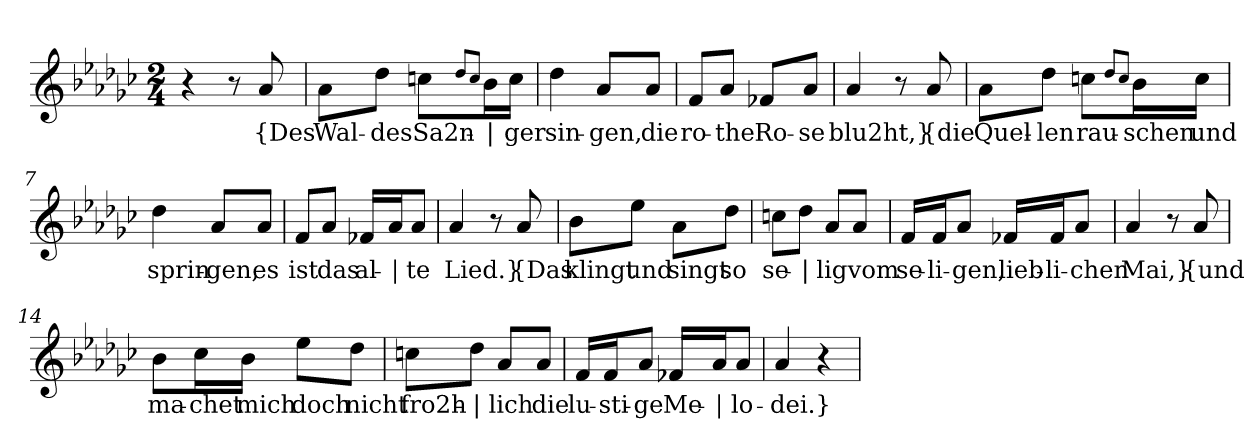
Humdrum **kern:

**kern	**text
*part1	*part1
*staff1	*staff1
*clefG2	*
*k[b-e-a-d-g-c-]	*
*M2/4	*
=1	=1
4r	.
8r	.
!	!LO:LY:b
8a-/	{Des
=2	=2
!	!LO:LY:b
8a-\L	Wal-
!	!LO:LY:b
8dd-\J	-des
!	!LO:LY:b
8ccn\L	Sa2n-
8qdd-/L	.
8qcc/J	.
!	!LO:LY:b
16b-\L	|
!	!LO:LY:b
16cc\JJ	-ger
=3	=3
!	!LO:LY:b
4dd-\	sin-
!	!LO:LY:b
8a-/L	-gen,
!	!LO:LY:b
8a-/J	die
=4	=4
!	!LO:LY:b
8f/L	ro-
!	!LO:LY:b
8a-/J	-the
!	!LO:LY:b
8f-X/L	Ro-
!	!LO:LY:b
8a-/J	-se
=5	=5
!	!LO:LY:b
4a-/	blu2ht,}
8r	.
!	!LO:LY:b
8a-/	{die
!!LO:LB:g=z
=6	=6
!	!LO:LY:b
8a-\L	Quel-
!	!LO:LY:b
8dd-\J	-len
!	!LO:LY:b
8ccn\L	rau-
8qdd-/L	.
8qcc/J	.
!	!LO:LY:b
16b-\L	-schen
!	!LO:LY:b
16cc\JJ	und
=7	=7
!	!LO:LY:b
4dd-\	sprin-
!	!LO:LY:b
8a-/L	-gen,
!	!LO:LY:b
8a-/J	es
=8	=8
!	!LO:LY:b
8f/L	ist
!	!LO:LY:b
8a-/J	das
!	!LO:LY:b
16f-X/LL	al-
!	!LO:LY:b
16a-/J	|
!	!LO:LY:b
8a-/J	-te
=9	=9
!	!LO:LY:b
4a-/	Lied.}
8r	.
!	!LO:LY:b
8a-/	{Das
=10	=10
!	!LO:LY:b
8b-\L	klingt
!	!LO:LY:b
8ee-\J	und
!	!LO:LY:b
8a-\L	singt
!	!LO:LY:b
8dd-\J	so
!!LO:LB:g=z
=11	=11
!	!LO:LY:b
8ccn\L	se-
!	!LO:LY:b
8dd-\J	|
!	!LO:LY:b
8a-/L	-lig
!	!LO:LY:b
8a-/J	vom
=12	=12
!	!LO:LY:b
16f/LL	se-
!	!LO:LY:b
16f/J	-li-
!	!LO:LY:b
8a-/J	-gen,
!	!LO:LY:b
16f-X/LL	lieb-
!	!LO:LY:b
16f-/J	-li-
!	!LO:LY:b
8a-/J	-chen
=13	=13
!	!LO:LY:b
4a-/	Mai,}
8r	.
!	!LO:LY:b
8a-/	{und
=14	=14
!	!LO:LY:b
8b-\L	ma-
!	!LO:LY:b
16cc-\L	-chet
!	!LO:LY:b
16b-\JJ	mich
!	!LO:LY:b
8ee-\L	doch
!	!LO:LY:b
8dd-\J	nicht
=15	=15
!	!LO:LY:b
8ccn\L	fro2h-
!	!LO:LY:b
8dd-\J	|
!	!LO:LY:b
8a-/L	-lich
!	!LO:LY:b
8a-/J	die
!!LO:LB:g=z
=16	=16
!	!LO:LY:b
16f/LL	lu-
!	!LO:LY:b
16f/J	-sti-
!	!LO:LY:b
8a-/J	-ge
!	!LO:LY:b
16f-X/LL	Me-
!	!LO:LY:b
16a-/J	|
!	!LO:LY:b
8a-/J	-lo-
=17	=17
!	!LO:LY:b
4a-/	-dei.}
4r	.
=	=
*-	*-
